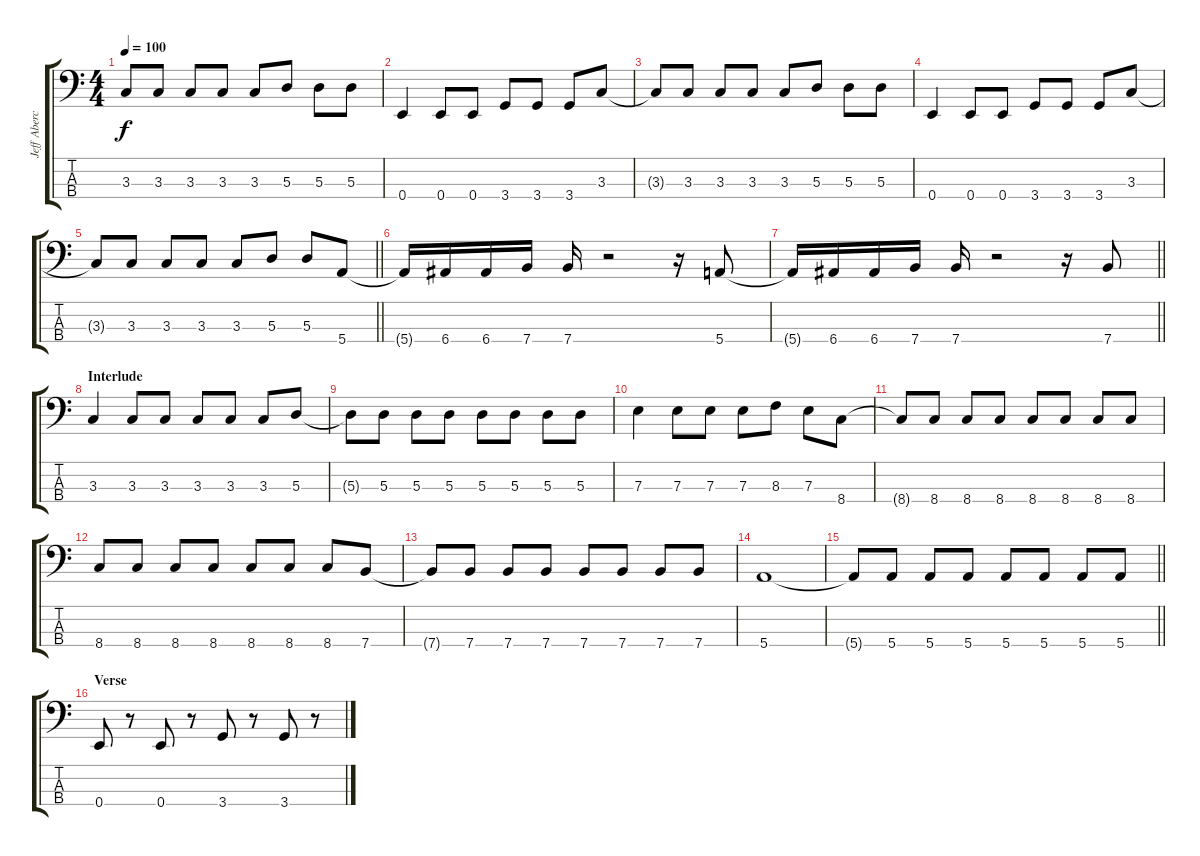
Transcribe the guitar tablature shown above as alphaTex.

\track ("Jeff Abercrombie (Bass)" "Jeff Aberc") {instrument electricbassfinger}
\staff {score tabs}
\tuning (G2 D2 A1 E1) {hide}
\ts (4 4)
\tempo 100
\clef f4
\ks c
3.3{t}.8{dy f} 3.3.8 3.3.8 3.3.8 3.3.8 5.3.8 5.3.8 5.3.8 |
0.4.4 0.4.8 0.4.8 3.4.8 3.4.8 3.4.8 3.3.8 |
3.3{t}.8 3.3.8 3.3.8 3.3.8 3.3.8 5.3.8 5.3.8 5.3.8 |
0.4.4 0.4.8 0.4.8 3.4.8 3.4.8 3.4.8 3.3.8 |
\barLineRight lightlight
3.3{t}.8 3.3.8 3.3.8 3.3.8 3.3.8 5.3.8 5.3.8 5.4.8 |
5.4{t}.16 6.4.16 6.4.16 7.4.16 7.4.16 r.2 r.16 5.4.8 |
\barLineRight lightlight
5.4{t}.16 6.4.16 6.4.16 7.4.16 7.4.16 r.2 r.16 7.4.8 |
\section ("" "Interlude")
3.3.4 3.3.8 3.3.8 3.3.8 3.3.8 3.3.8 5.3.8 |
5.3{t}.8 5.3.8 5.3.8 5.3.8 5.3.8 5.3.8 5.3.8 5.3.8 |
7.3.4 7.3.8 7.3.8 7.3.8 8.3.8 7.3.8 8.4.8 |
8.4{t}.8 8.4.8 8.4.8 8.4.8 8.4.8 8.4.8 8.4.8 8.4.8 |
8.4.8 8.4.8 8.4.8 8.4.8 8.4.8 8.4.8 8.4.8 7.4.8 |
7.4{t}.8 7.4.8 7.4.8 7.4.8 7.4.8 7.4.8 7.4.8 7.4.8 |
5.4.1 |
\barLineRight lightlight
5.4{t}.8 5.4.8 5.4.8 5.4.8 5.4.8 5.4.8 5.4.8 5.4.8 |
\section ("" "Verse")
0.4.8 r.8 0.4.8 r.8 3.4.8 r.8 3.4.8 r.8
